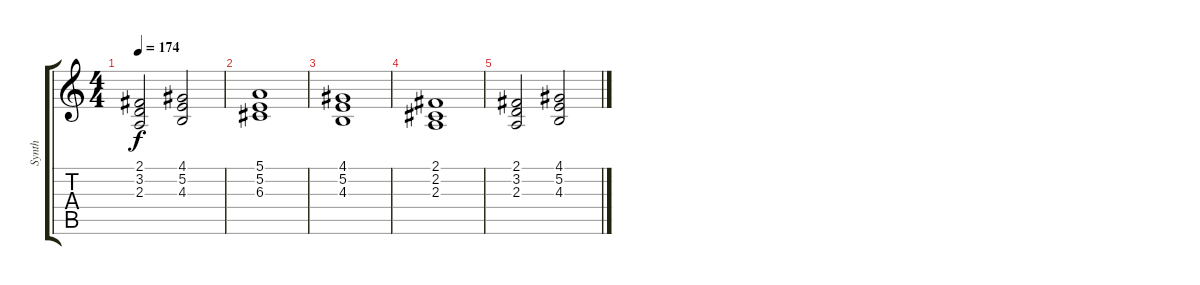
\track ("Synth" "Synth") {instrument synthstrings1}
\staff {score tabs}
\tuning (E4 B3 G3 D3 A2 E2) {hide}
\ts (4 4)
\tempo 174
\clef g2
\ks c
(2.1 3.2 2.3).2{dy f} (4.1 5.2 4.3).2 |
(5.1 5.2 6.3).1 |
(4.1 5.2 4.3).1 |
(2.1 2.2 2.3).1 |
(2.1 3.2 2.3).2 (4.1 5.2 4.3).2
